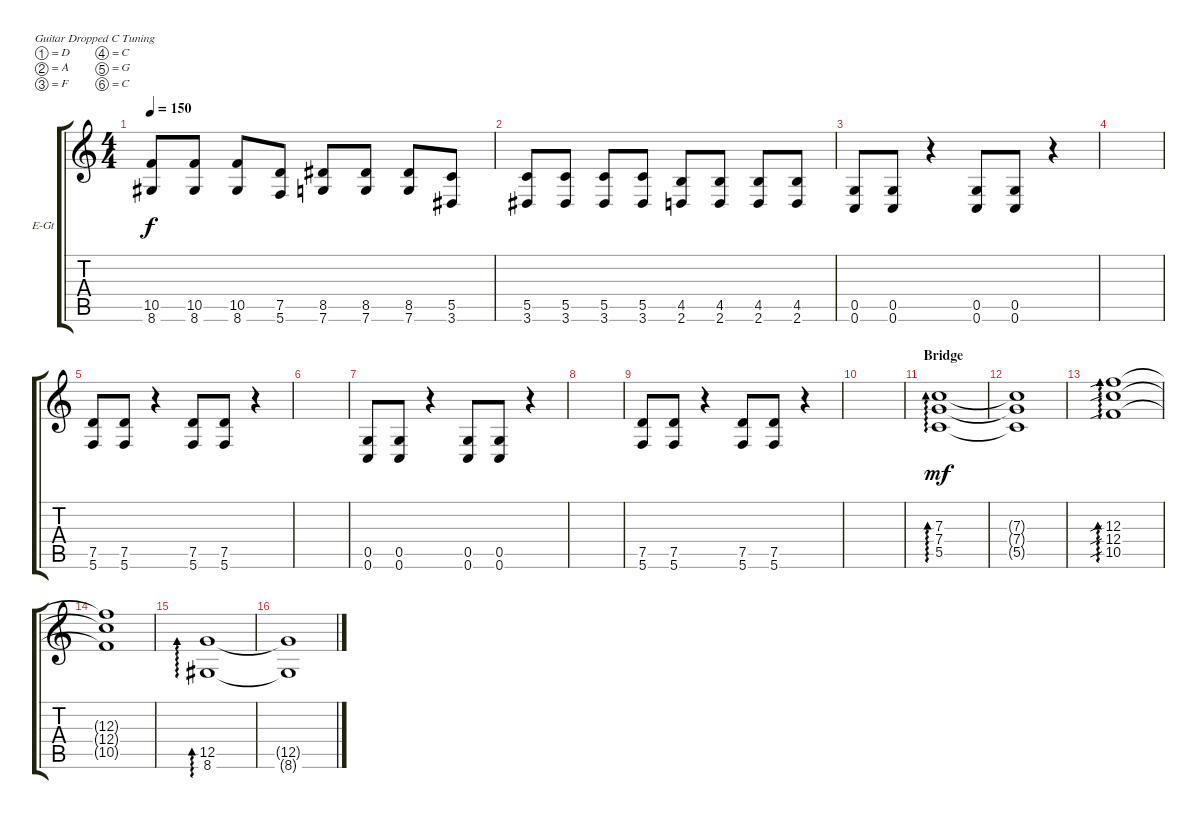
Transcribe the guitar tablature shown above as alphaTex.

\defaultSystemsLayout 4
\bracketExtendMode groupsimilarinstruments
\firstSystemTrackNameOrientation horizontal
\otherSystemsTrackNameOrientation horizontal
\track ("Alex" "E-Gt") {instrument distortionguitar}
\staff {score tabs}
\tuning (D4 A3 F3 C3 G2 C2)
\ts (4 4)
\tempo 150
\clef g2
\ks c
(8.6 10.5).8{dy f} (10.5 8.6).8 (10.5 8.6).8 (7.5 5.6).8 (8.5 7.6).8 (7.6 8.5).8 (8.5 7.6).8 (3.6 5.5).8 |
(5.5 3.6).8 (3.6 5.5).8 (5.5 3.6).8 (3.6 5.5).8 (4.5 2.6).8 (2.6 4.5).8 (4.5 2.6).8 (4.5 2.6).8 |
(0.6 0.5).8 (0.6 0.5).8 r.4 (0.6 0.5).8 (0.6 0.5).8 r.4 |
|
(5.6 7.5).8 (5.6 7.5).8 r.4 (5.6 7.5).8 (5.6 7.5).8 r.4 |
|
(0.6 0.5).8 (0.6 0.5).8 r.4 (0.6 0.5).8 (0.6 0.5).8 r.4 |
|
(5.6 7.5).8 (5.6 7.5).8 r.4 (5.6 7.5).8 (5.6 7.5).8 r.4 |
|
\section ("" "Bridge")
(5.5 7.4 7.3).1{ad 0 dy mf} |
(5.5{t} 7.4{t} 7.3{t}).1 |
(10.5{sib} 12.4{sib} 12.3{sib}).1{ad 0} |
(10.5{t} 12.4{t} 12.3{t}).1 |
(12.5 8.6).1{ad 0} |
(12.5{t} 8.6{t}).1
